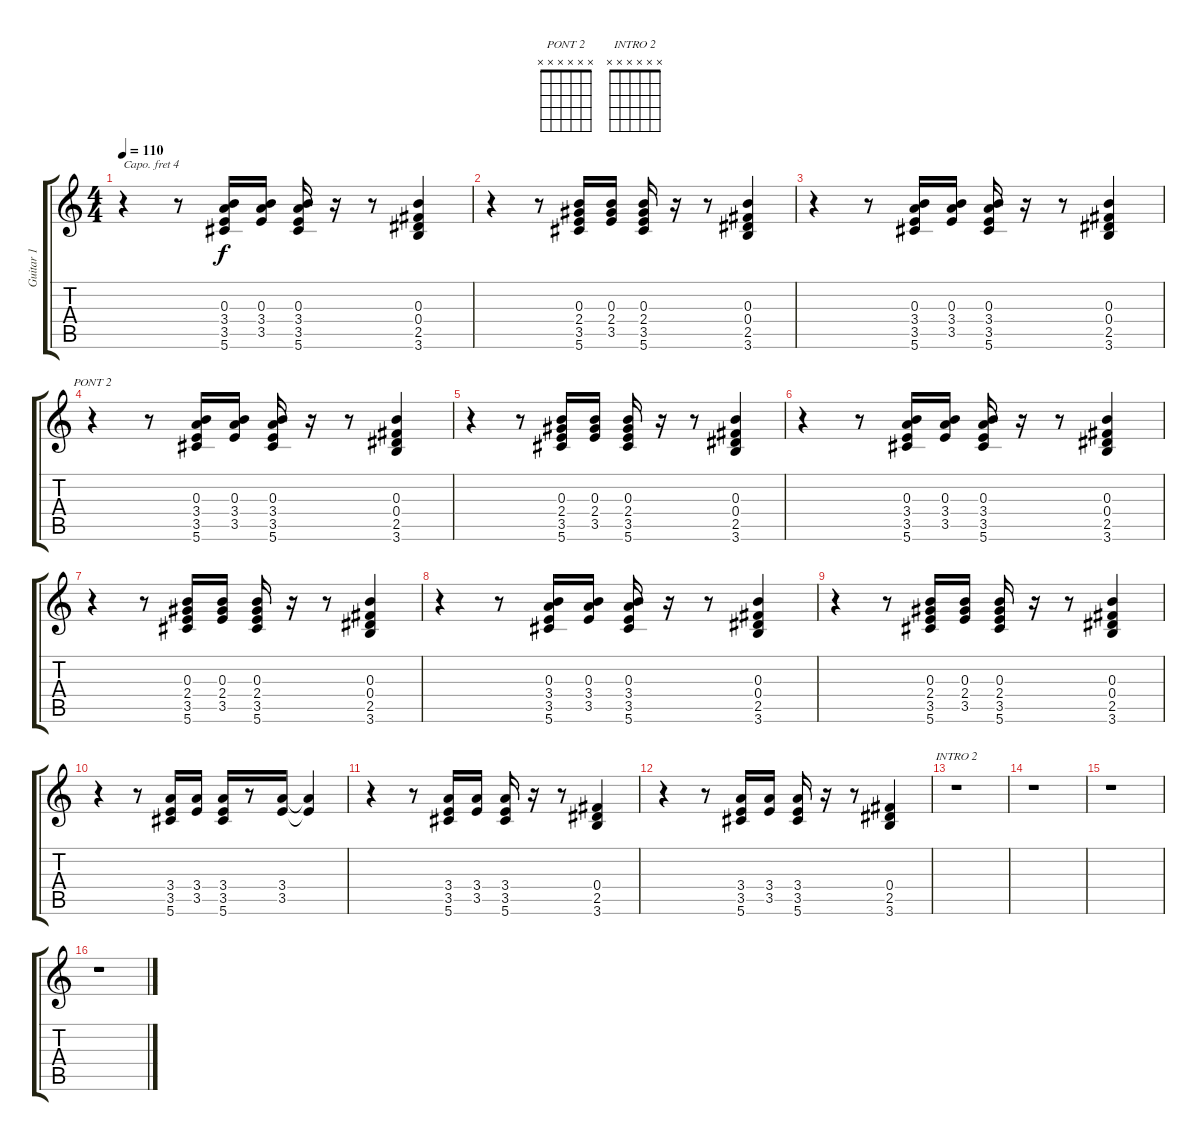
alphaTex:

\track ("Guitar 1" "Guitar 1") {instrument acousticguitarsteel}
\staff {score tabs}
\capo 4
\tuning (E4 B3 G3 D3 A2 E2) {hide}
\chord ("PONT 2" x x x x x x) {firstfret 0}
\chord ("INTRO 2" x x x x x x) {firstfret 0}
\ts (4 4)
\tempo 110
\clef g2
\ks c
r.4{dy f} r.8 (0.3 3.4 3.5 5.6).16 (0.3 3.4 3.5).16 (0.3 3.4 3.5 5.6).16 r.16 r.8 (0.3 0.4 2.5 3.6).4 |
r.4 r.8 (0.3 2.4 3.5 5.6).16 (0.3 2.4 3.5).16 (0.3 2.4 3.5 5.6).16 r.16 r.8 (0.3 0.4 2.5 3.6).4 |
r.4 r.8 (0.3 3.4 3.5 5.6).16 (0.3 3.4 3.5).16 (0.3 3.4 3.5 5.6).16 r.16 r.8 (0.3 0.4 2.5 3.6).4 |
r.4{ch "PONT 2"} r.8 (0.3 3.4 3.5 5.6).16 (0.3 3.4 3.5).16 (0.3 3.4 3.5 5.6).16 r.16 r.8 (0.3 0.4 2.5 3.6).4 |
r.4 r.8 (0.3 2.4 3.5 5.6).16 (0.3 2.4 3.5).16 (0.3 2.4 3.5 5.6).16 r.16 r.8 (0.3 0.4 2.5 3.6).4 |
r.4 r.8 (0.3 3.4 3.5 5.6).16 (0.3 3.4 3.5).16 (0.3 3.4 3.5 5.6).16 r.16 r.8 (0.3 0.4 2.5 3.6).4 |
r.4 r.8 (0.3 2.4 3.5 5.6).16 (0.3 2.4 3.5).16 (0.3 2.4 3.5 5.6).16 r.16 r.8 (0.3 0.4 2.5 3.6).4 |
r.4 r.8 (0.3 3.4 3.5 5.6).16 (0.3 3.4 3.5).16 (0.3 3.4 3.5 5.6).16 r.16 r.8 (0.3 0.4 2.5 3.6).4 |
r.4 r.8 (0.3 2.4 3.5 5.6).16 (0.3 2.4 3.5).16 (0.3 2.4 3.5 5.6).16 r.16 r.8 (0.3 0.4 2.5 3.6).4 |
r.4 r.8 (3.4 3.5 5.6).16 (3.4 3.5).16 (3.4 3.5 5.6).16 r.8 (3.4 3.5).16 (3.4{t} 3.5{t}).4 |
r.4 r.8 (3.4 3.5 5.6).16 (3.4 3.5).16 (3.4 3.5 5.6).16 r.16 r.8 (0.4 2.5 3.6).4 |
r.4 r.8 (3.4 3.5 5.6).16 (3.4 3.5).16 (3.4 3.5 5.6).16 r.16 r.8 (0.4 2.5 3.6).4 |
r.1{ch "INTRO 2"} |
r.1 |
r.1 |
r.1
